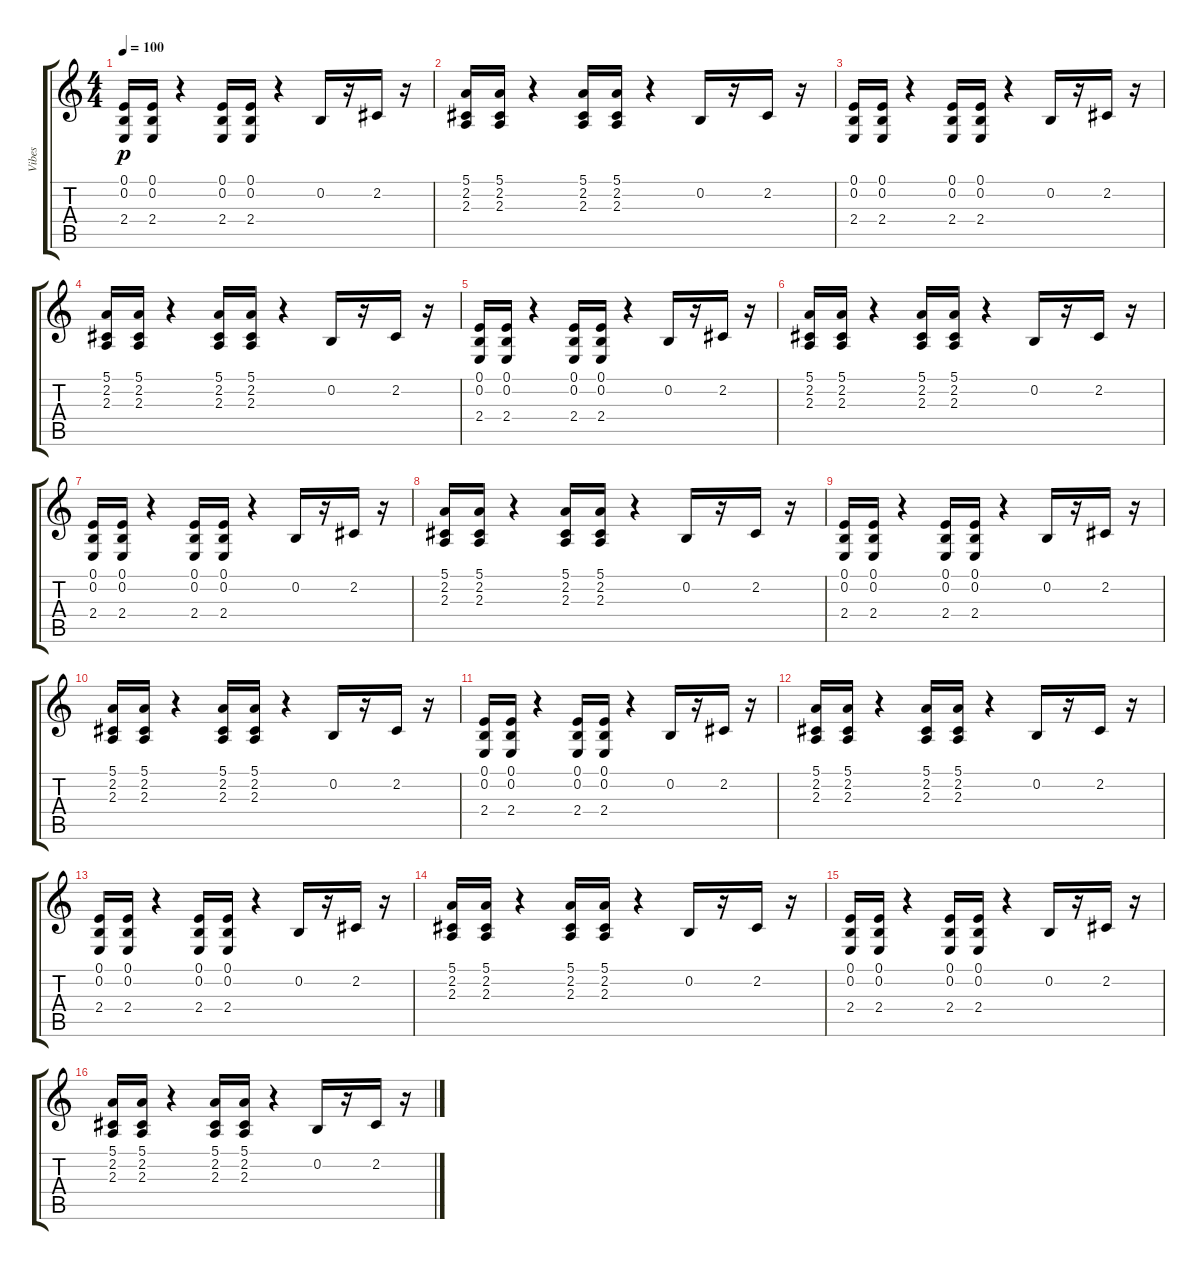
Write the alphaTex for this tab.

\track ("Vibes" "Vibes") {instrument vibraphone}
\staff {score tabs}
\tuning (E4 B3 G3 D3 A2 E2) {hide}
\ts (4 4)
\tempo 100
\clef g2
\ks c
(0.1 0.2 2.4).16{dy p} (0.1 0.2 2.4).16 r.4 (0.1 0.2 2.4).16 (0.1 0.2 2.4).16 r.4 0.2.16 r.16 2.2.16 r.16 |
(5.1 2.2 2.3).16 (5.1 2.2 2.3).16 r.4 (5.1 2.2 2.3).16 (5.1 2.2 2.3).16 r.4 0.2.16 r.16 2.2.16 r.16 |
(0.1 0.2 2.4).16 (0.1 0.2 2.4).16 r.4 (0.1 0.2 2.4).16 (0.1 0.2 2.4).16 r.4 0.2.16 r.16 2.2.16 r.16 |
(5.1 2.2 2.3).16 (5.1 2.2 2.3).16 r.4 (5.1 2.2 2.3).16 (5.1 2.2 2.3).16 r.4 0.2.16 r.16 2.2.16 r.16 |
(0.1 0.2 2.4).16 (0.1 0.2 2.4).16 r.4 (0.1 0.2 2.4).16 (0.1 0.2 2.4).16 r.4 0.2.16 r.16 2.2.16 r.16 |
(5.1 2.2 2.3).16 (5.1 2.2 2.3).16 r.4 (5.1 2.2 2.3).16 (5.1 2.2 2.3).16 r.4 0.2.16 r.16 2.2.16 r.16 |
(0.1 0.2 2.4).16 (0.1 0.2 2.4).16 r.4 (0.1 0.2 2.4).16 (0.1 0.2 2.4).16 r.4 0.2.16 r.16 2.2.16 r.16 |
(5.1 2.2 2.3).16 (5.1 2.2 2.3).16 r.4 (5.1 2.2 2.3).16 (5.1 2.2 2.3).16 r.4 0.2.16 r.16 2.2.16 r.16 |
(0.1 0.2 2.4).16 (0.1 0.2 2.4).16 r.4 (0.1 0.2 2.4).16 (0.1 0.2 2.4).16 r.4 0.2.16 r.16 2.2.16 r.16 |
(5.1 2.2 2.3).16 (5.1 2.2 2.3).16 r.4 (5.1 2.2 2.3).16 (5.1 2.2 2.3).16 r.4 0.2.16 r.16 2.2.16 r.16 |
(0.1 0.2 2.4).16 (0.1 0.2 2.4).16 r.4 (0.1 0.2 2.4).16 (0.1 0.2 2.4).16 r.4 0.2.16 r.16 2.2.16 r.16 |
(5.1 2.2 2.3).16 (5.1 2.2 2.3).16 r.4 (5.1 2.2 2.3).16 (5.1 2.2 2.3).16 r.4 0.2.16 r.16 2.2.16 r.16 |
(0.1 0.2 2.4).16 (0.1 0.2 2.4).16 r.4 (0.1 0.2 2.4).16 (0.1 0.2 2.4).16 r.4 0.2.16 r.16 2.2.16 r.16 |
(5.1 2.2 2.3).16 (5.1 2.2 2.3).16 r.4 (5.1 2.2 2.3).16 (5.1 2.2 2.3).16 r.4 0.2.16 r.16 2.2.16 r.16 |
(0.1 0.2 2.4).16 (0.1 0.2 2.4).16 r.4 (0.1 0.2 2.4).16 (0.1 0.2 2.4).16 r.4 0.2.16 r.16 2.2.16 r.16 |
(5.1 2.2 2.3).16 (5.1 2.2 2.3).16 r.4 (5.1 2.2 2.3).16 (5.1 2.2 2.3).16 r.4 0.2.16 r.16 2.2.16 r.16
